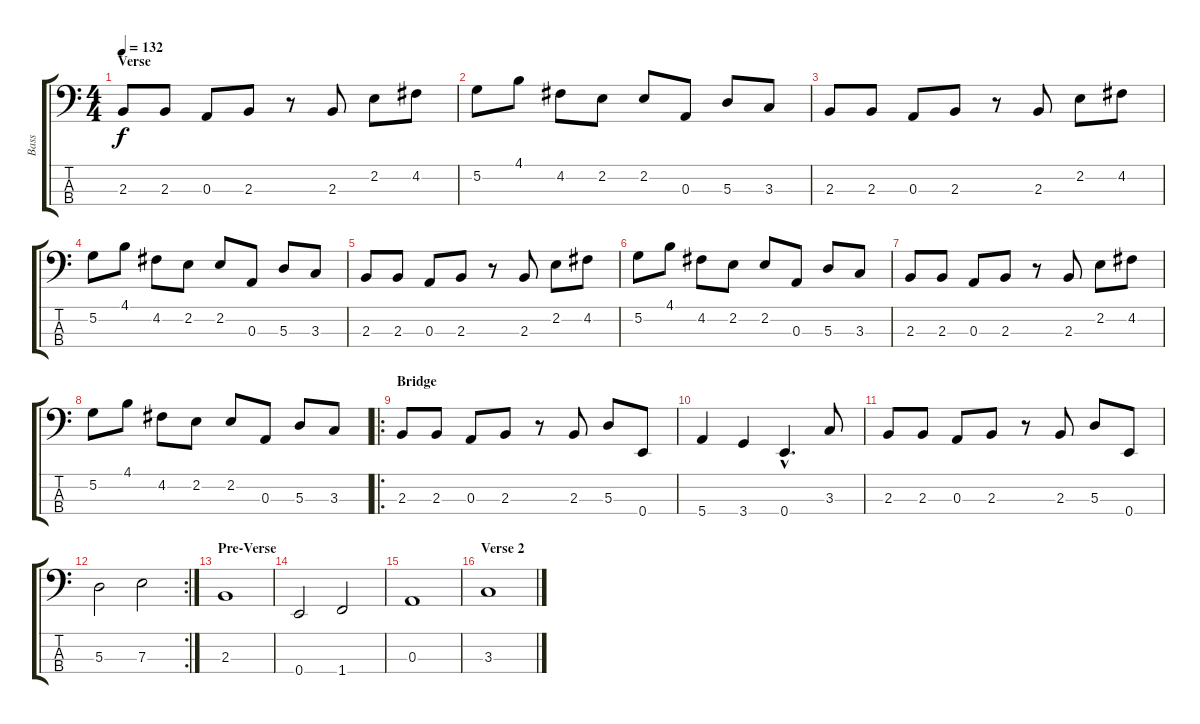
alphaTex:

\track ("Bass" "Bass") {instrument electricbassfinger}
\staff {score tabs}
\tuning (G2 D2 A1 E1) {hide}
\ts (4 4)
\section ("" "Verse")
\tempo 132
\clef f4
\ks c
2.3.8{dy f} 2.3.8 0.3.8 2.3.8 r.8 2.3.8 2.2.8 4.2.8 |
5.2.8 4.1.8 4.2.8 2.2.8 2.2.8 0.3.8 5.3.8 3.3.8 |
2.3.8 2.3.8 0.3.8 2.3.8 r.8 2.3.8 2.2.8 4.2.8 |
5.2.8 4.1.8 4.2.8 2.2.8 2.2.8 0.3.8 5.3.8 3.3.8 |
2.3.8 2.3.8 0.3.8 2.3.8 r.8 2.3.8 2.2.8 4.2.8 |
5.2.8 4.1.8 4.2.8 2.2.8 2.2.8 0.3.8 5.3.8 3.3.8 |
2.3.8 2.3.8 0.3.8 2.3.8 r.8 2.3.8 2.2.8 4.2.8 |
5.2.8 4.1.8 4.2.8 2.2.8 2.2.8 0.3.8 5.3.8 3.3.8 |
\ro
\section ("" "Bridge")
2.3.8 2.3.8 0.3.8 2.3.8 r.8 2.3.8 5.3.8 0.4.8 |
5.4.4 3.4.4 0.4{hac}.4{d} 3.3.8 |
2.3.8 2.3.8 0.3.8 2.3.8 r.8 2.3.8 5.3.8 0.4.8 |
\rc 2
5.3.2 7.3.2 |
\section ("" "Pre-Verse")
2.3.1 |
0.4.2 1.4.2 |
0.3.1 |
\section ("" "Verse 2")
3.3.1
